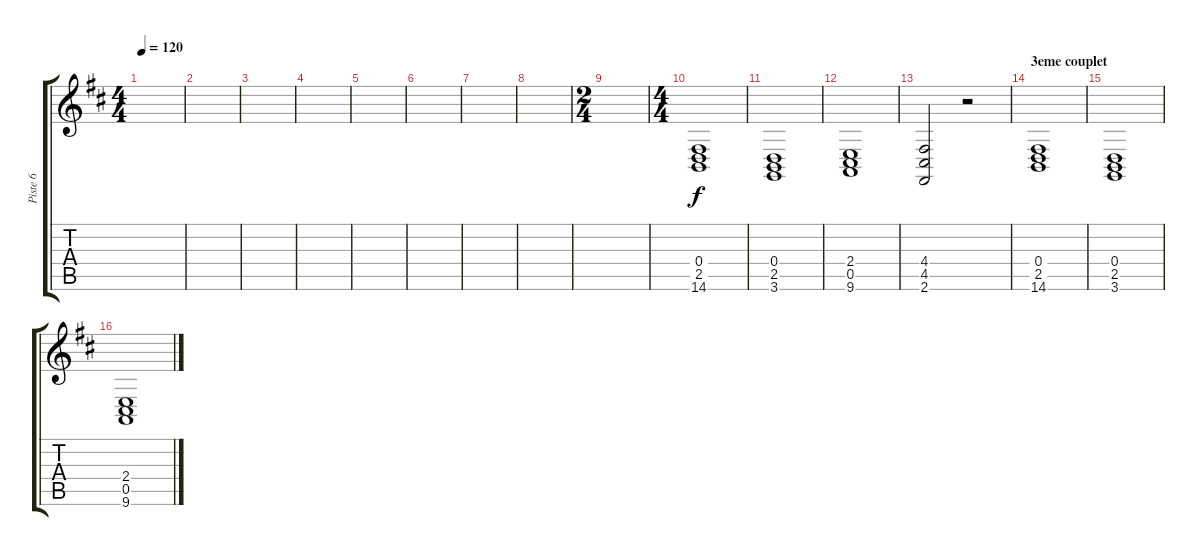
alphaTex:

\track ("Piste 6" "Piste 6") {instrument stringensemble1}
\staff {score tabs}
\tuning (E4 B3 G3 D3 A2 E2) {hide}
\ts (4 4)
\tempo 120
\clef g2
\ks d
|
|
|
|
|
|
|
|
\ts (2 4)
|
\ts (4 4)
(0.4 2.5 14.6).1 |
(0.4 2.5 3.6).1 |
(2.4 0.5 9.6).1 |
(4.4 4.5 2.6).2 r.2 |
\section ("" "3eme couplet")
(0.4 2.5 14.6).1 |
(0.4 2.5 3.6).1 |
(2.4 0.5 9.6).1
